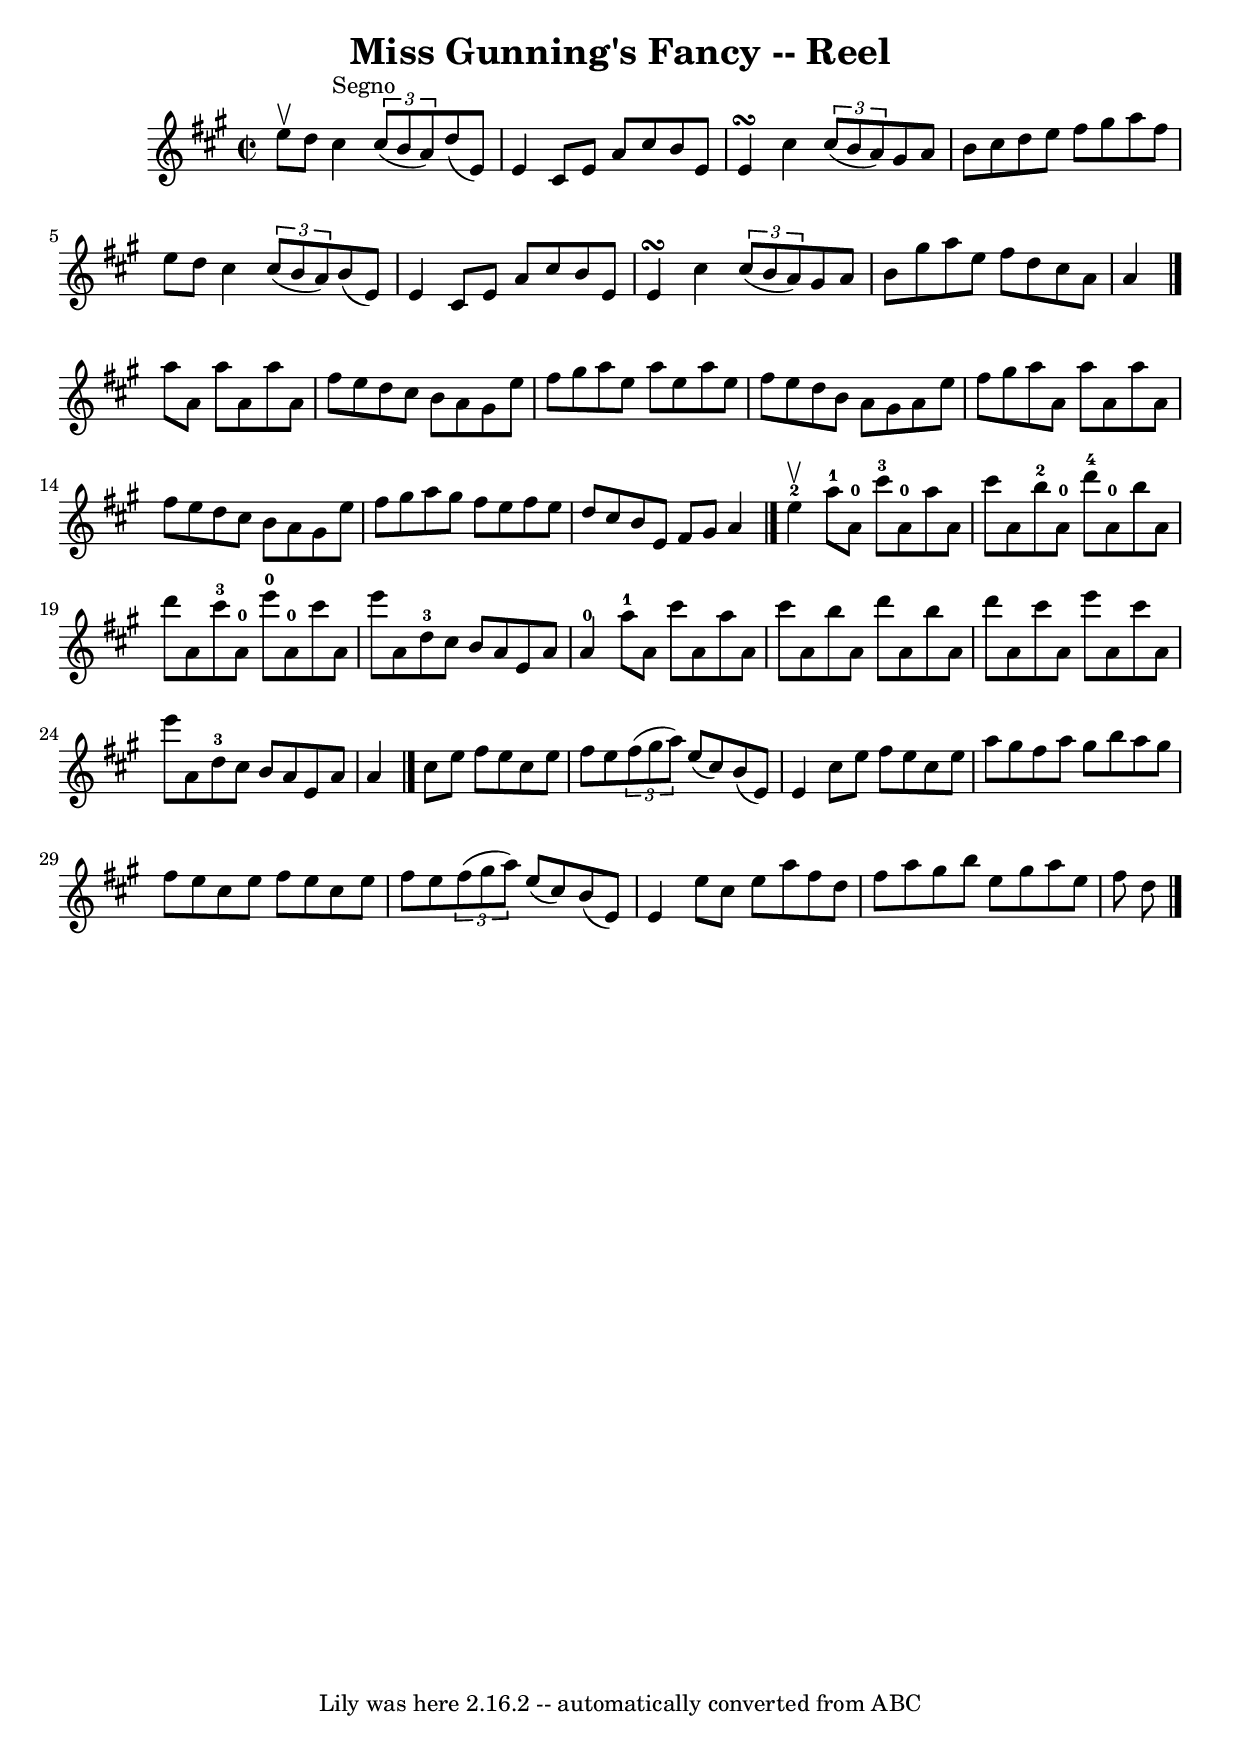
\version "2.16.2"
\include "Mammoth.ily"
\header {
	%% book = "Ryan's Mammoth Collection"
	crossRefNumber = "1"
	footnotes = "\\\\214 =FF=20"
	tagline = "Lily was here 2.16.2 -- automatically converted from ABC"
	title = "Miss Gunning's Fancy -- Reel"
}
voicedefault =  {


\override Staff.TimeSignature #'style = #'C
 \time 2/2 
\key a \major e''8^\upbow d''8    |
 cis''4^"Segno"  
 \times 2/3 { cis''8 (b'8 a'8) } d''8 (e'8) e'4    
|
 cis'8 e'8 a'8 cis''8 b'8 e'8 e'4\turn    |
  
 cis''4    \times 2/3 { cis''8 (b'8 a'8) } gis'8 a'8 b'8    
cis''8    |
 d''8 e''8 fis''8 gis''8 a''8 fis''8 e''8 
 d''8    |
 cis''4    \times 2/3 { cis''8 (b'8 a'8) }  
 b'8 (e'8) e'4    |
 cis'8 e'8 a'8 cis''8 b'8    
e'8 e'4\turn    |
 cis''4    \times 2/3 { cis''8 (b'8 a'8  
-) } gis'8 a'8 b'8 gis''8    |
 a''8 e''8 fis''8    
d''8 cis''8 a'8 a'4    \bar "|." a''8 a'8 a''8 a'8    
a''8 a'8 fis''8 e''8    |
 d''8 cis''8 b'8 a'8    
gis'8 e''8 fis''8 gis''8    |
 a''8 e''8 a''8 e''8    
a''8 e''8 fis''8 e''8    |
 d''8 b'8 a'8 gis'8 a'8 
 e''8 fis''8 gis''8    |
 a''8 a'8 a''8 a'8    
a''8 a'8 fis''8 e''8    |
 d''8 cis''8 b'8 a'8    
gis'8 e''8 fis''8 gis''8    |
 a''8 gis''8 fis''8    
e''8 fis''8 e''8 d''8 cis''8    |
 b'8 e'8 fis'8    
gis'8 a'4    \bar "|." e''4-2^\upbow |
 a''8-1 a'8 
-0 cis'''8-3 a'8-0 a''8 a'8 cis'''8 a'8    |
     
b''8-2 a'8-0 d'''8-4 a'8-0 b''8 a'8 d'''8 a'8    
|
 cis'''8-3 a'8-0 e'''8-0 a'8-0 cis'''8 a'8 
 e'''8 a'8    |
 d''8-3 cis''8 b'8 a'8 e'8 a'8  
 a'4-0   |
 a''8-1 a'8 cis'''8 a'8 a''8 a'8    
cis'''8 a'8    |
 b''8 a'8 d'''8 a'8 b''8 a'8    
d'''8 a'8    |
 cis'''8 a'8 e'''8 a'8 cis'''8 a'8    
e'''8 a'8    |
 d''8-3 cis''8 b'8 a'8 e'8 a'8    
a'4    \bar "|." cis''8 e''8 fis''8 e''8 cis''8 e''8    
fis''8 e''8    |
   \times 2/3 { fis''8 (gis''8 a''8) }   
e''8 (cis''8) b'8 (e'8) e'4    |
 cis''8 e''8    
fis''8 e''8 cis''8 e''8 a''8 gis''8    |
 fis''8 a''8 
 gis''8 b''8 a''8 gis''8 fis''8 e''8    |
 cis''8  
 e''8 fis''8 e''8 cis''8 e''8 fis''8 e''8    |
   
\times 2/3 { fis''8 (gis''8 a''8) } e''8 (cis''8) b'8 (
e'8) e'4    |
 e''8 cis''8 e''8 a''8 fis''8 d''8    
fis''8 a''8    |
 gis''8 b''8 e''8 gis''8 a''8 e''8   
 fis''8 d''8    \bar "|."   
}

\score{
    <<

	\context Staff="default"
	{
	    \voicedefault 
	}

    >>
	\layout {
	}
	\midi {}
}
